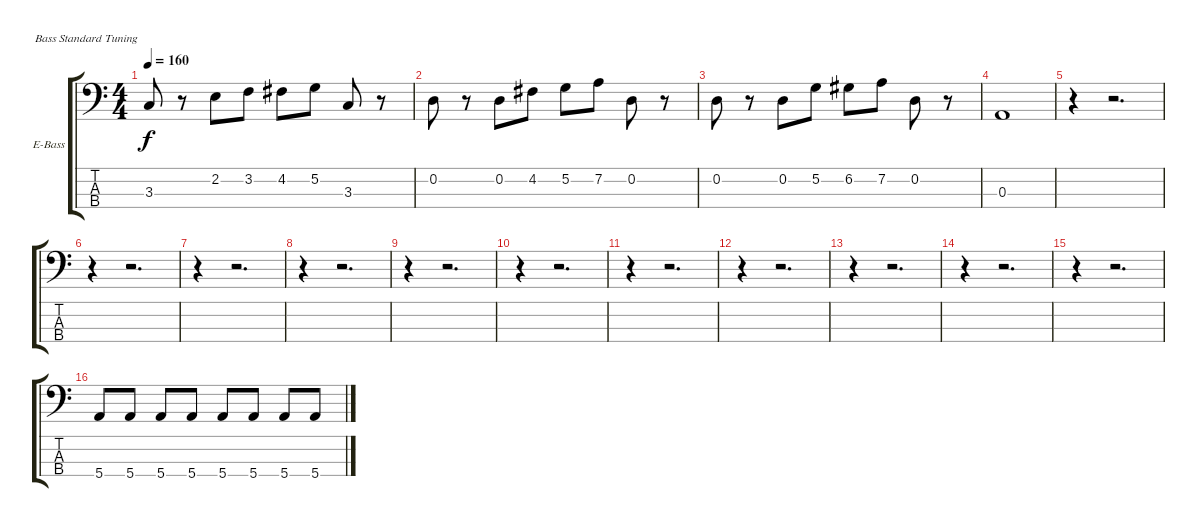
\bracketExtendMode groupsimilarinstruments
\firstSystemTrackNameOrientation horizontal
\otherSystemsTrackNameOrientation horizontal
\track ("Bass" "E-Bass") {instrument electricbassfinger}
\staff {score tabs}
\tuning (G2 D2 A1 E1)
\ts (4 4)
\tempo 160
\clef f4
\ks c
3.3.8{dy f} r.8 2.2.8 3.2.8 4.2.8 5.2.8 3.3.8 r.8 |
0.2.8 r.8 0.2.8 4.2.8 5.2.8 7.2.8 0.2.8 r.8 |
0.2.8 r.8 0.2.8 5.2.8 6.2.8 7.2.8 0.2.8 r.8 |
0.3.1 |
r.4 r.2{d} |
r.4 r.2{d} |
r.4 r.2{d} |
r.4 r.2{d} |
r.4 r.2{d} |
r.4 r.2{d} |
r.4 r.2{d} |
r.4 r.2{d} |
r.4 r.2{d} |
r.4 r.2{d} |
r.4 r.2{d} |
5.4.8 5.4.8 5.4.8 5.4.8 5.4.8 5.4.8 5.4.8 5.4.8
